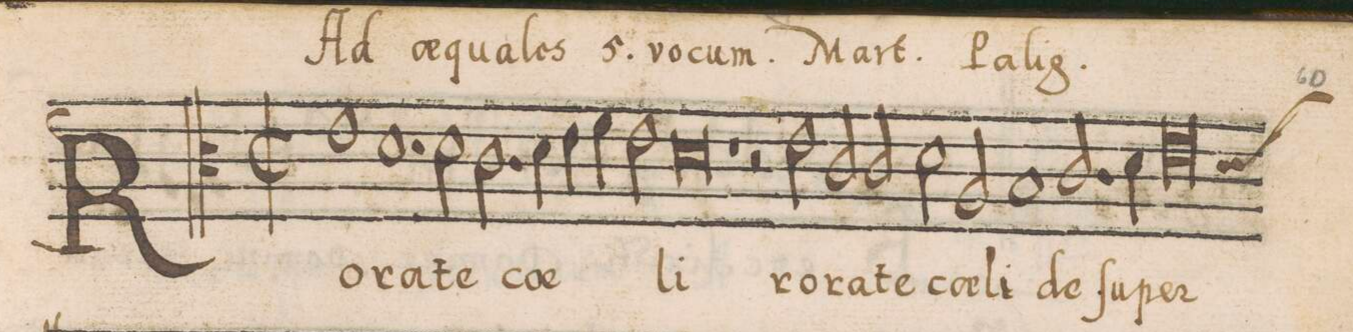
**kern	**text
*I"ALTVS	*
*clefC3	*
*k[]	*
*met(C|)	*
*M2/1	*
1e	Ro-
1.d	-ra-
=2-	=2-
2d\	-te
2.c\	coe-
4d\	.
=3-	=3-
4e\	.
4f\	.
2e\	.
0d	-li
=4-	=4-
1r	.
=5-	=5-
2r	.
2e\	ro-
2c/	-ra-
2c/	-te
=6-	=6-
2d\	coe-
2A/	-li
1B	de
=7-	=7-
2.c/	ſu-
4d\	.
*custos:d	*
0e	-per
=8-	=8-
*-	*-
